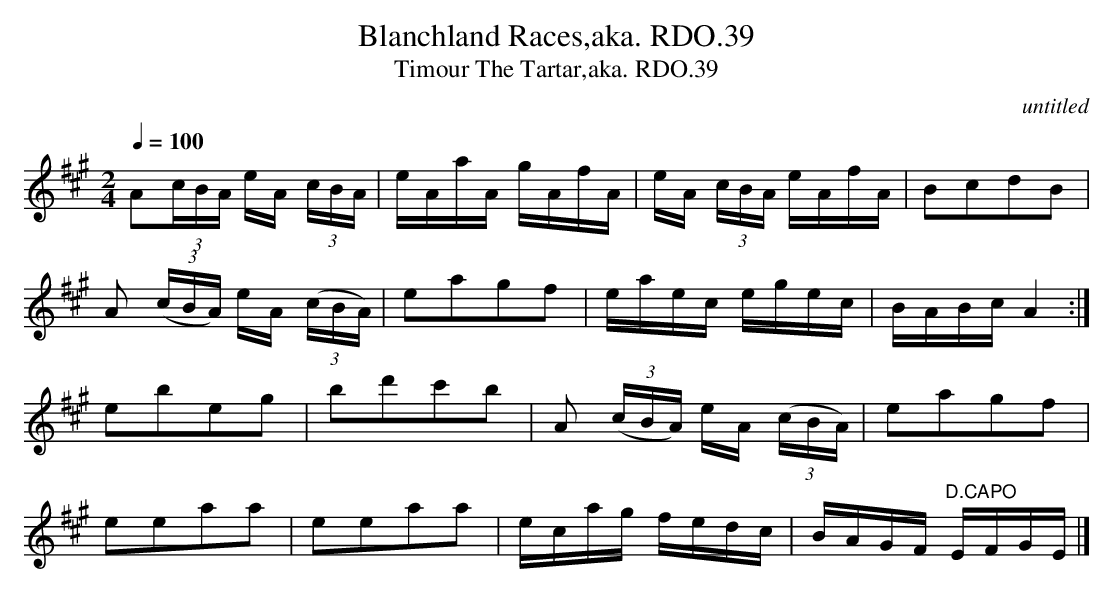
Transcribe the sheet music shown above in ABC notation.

X:1
T:Blanchland Races,aka. RDO.39
T:Timour The Tartar,aka. RDO.39
M:2/4
L:1/16
Q:1/4=100
C:untitled
K:A
A2(3cBA eA (3cBA |eAaA gAfA|eA (3cBA eAfA|B2c2d2B2|
A2 ((3cBA) eA ((3cBA)|e2a2g2f2|eaec egec|BABcA4:|
e2b2e2g2|b2d'2c'2b2|A2 ((3cBA) eA ((3cBA)|e2a2g2f2|
e2e2a2a2|e2e2a2a2|ecag fedc|BAGF "D.CAPO"EFGE|]
